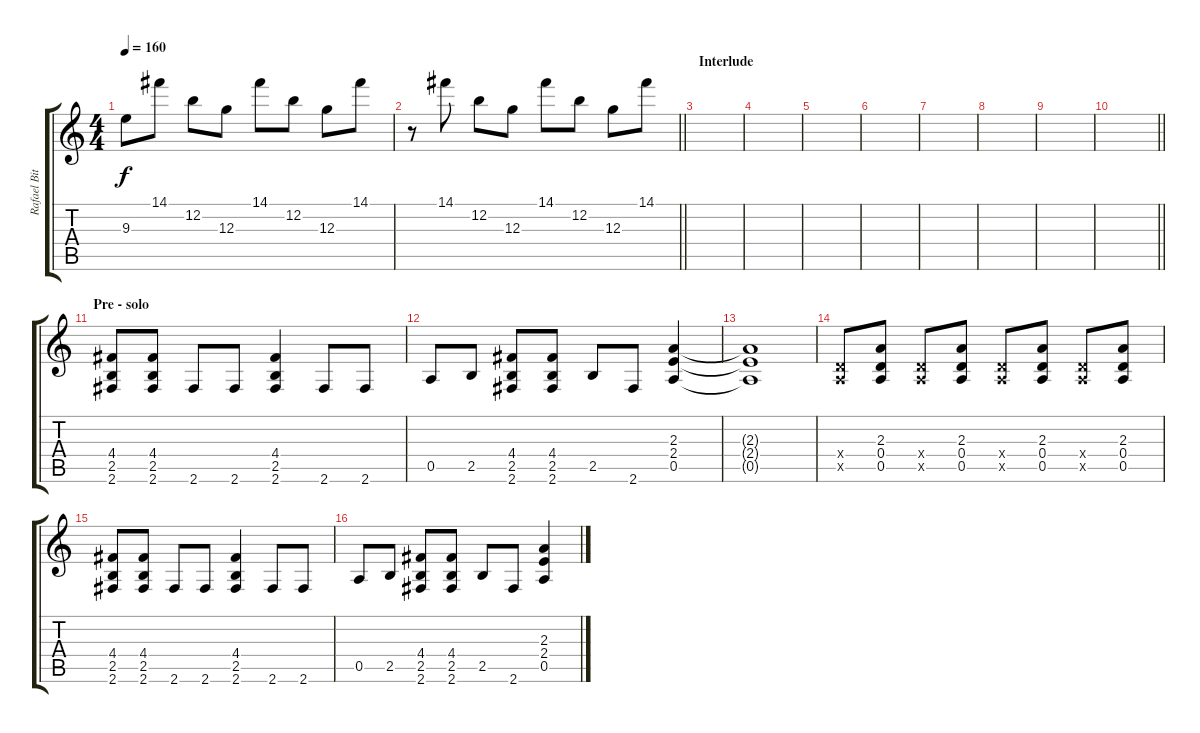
\track ("Rafael Bittencourt" "Rafael Bit") {instrument distortionguitar}
\staff {score tabs}
\tuning (E4 B3 G3 D3 A2 E2) {hide}
\ts (4 4)
\tempo 160
\clef g2
\ks c
9.3.8{dy f} 14.1.8 12.2.8 12.3.8 14.1.8 12.2.8 12.3.8 14.1.8 |
\barLineRight lightlight
r.8 14.1.8 12.2.8 12.3.8 14.1.8 12.2.8 12.3.8 14.1.8 |
\section ("" "Interlude")
|
|
|
|
|
|
|
\barLineRight lightlight
|
\section ("" "Pre - solo")
(4.4 2.5 2.6).8{volume 16 balance 0 instrument distortionguitar} (4.4 2.5 2.6).8 2.6.8 2.6.8 (4.4 2.5 2.6).4 2.6.8 2.6.8 |
0.5.8 2.5.8 (4.4 2.5 2.6).8 (4.4 2.5 2.6).8 2.5.8 2.6.8 (2.3 2.4 0.5).4 |
(2.3{t} 2.4{t} 0.5{t}).1 |
(0.4{x} 0.5{x}).8 (2.3 0.4 0.5).8 (0.4{x} 0.5{x}).8 (2.3 0.4 0.5).8 (0.4{x} 0.5{x}).8 (2.3 0.4 0.5).8 (0.4{x} 0.5{x}).8 (2.3 0.4 0.5).8 |
(4.4 2.5 2.6).8 (4.4 2.5 2.6).8 2.6.8 2.6.8 (4.4 2.5 2.6).4 2.6.8 2.6.8 |
0.5.8 2.5.8 (4.4 2.5 2.6).8 (4.4 2.5 2.6).8 2.5.8 2.6.8 (2.3 2.4 0.5).4
